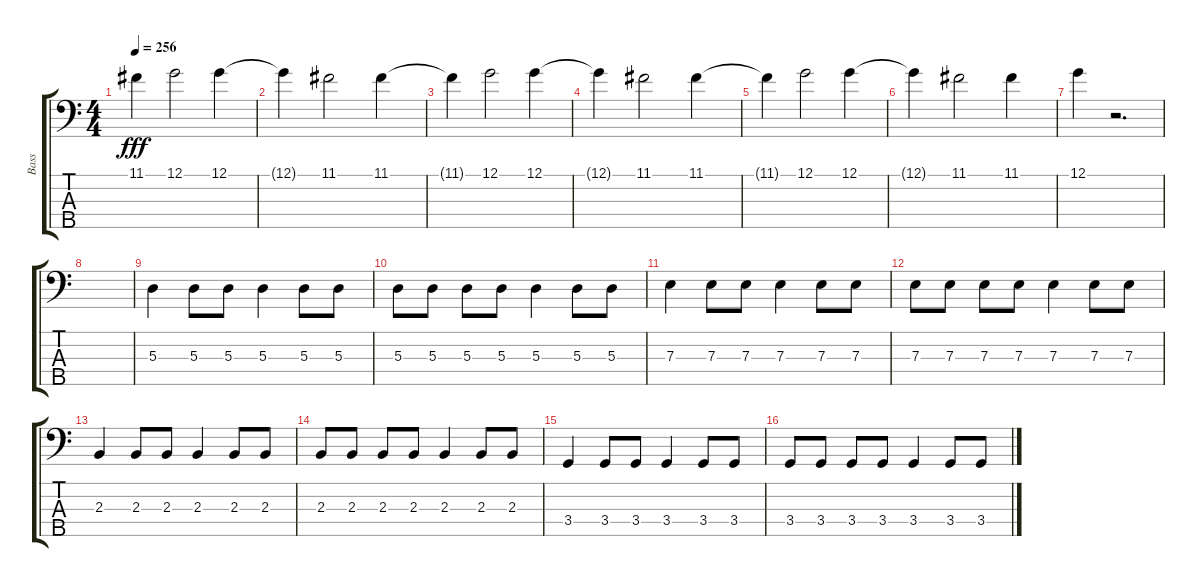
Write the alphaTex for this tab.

\track ("Bass" "Bass") {instrument electricbasspick}
\staff {score tabs}
\tuning (G2 D2 A1 E1 B0) {hide}
\ts (4 4)
\tempo 256
\clef f4
\ks c
11.1{t}.4{dy fff} 12.1.2 12.1.4 |
12.1{t}.4 11.1.2 11.1.4 |
11.1{t}.4 12.1.2 12.1.4 |
12.1{t}.4 11.1.2 11.1.4 |
11.1{t}.4 12.1.2 12.1.4 |
12.1{t}.4 11.1.2 11.1.4 |
12.1.4 r.2{d} |
|
5.3.4 5.3.8 5.3.8 5.3.4 5.3.8 5.3.8 |
5.3.8 5.3.8 5.3.8 5.3.8 5.3.4 5.3.8 5.3.8 |
7.3.4 7.3.8 7.3.8 7.3.4 7.3.8 7.3.8 |
7.3.8 7.3.8 7.3.8 7.3.8 7.3.4 7.3.8 7.3.8 |
2.3.4 2.3.8 2.3.8 2.3.4 2.3.8 2.3.8 |
2.3.8 2.3.8 2.3.8 2.3.8 2.3.4 2.3.8 2.3.8 |
3.4.4 3.4.8 3.4.8 3.4.4 3.4.8 3.4.8 |
3.4.8 3.4.8 3.4.8 3.4.8 3.4.4 3.4.8 3.4.8
